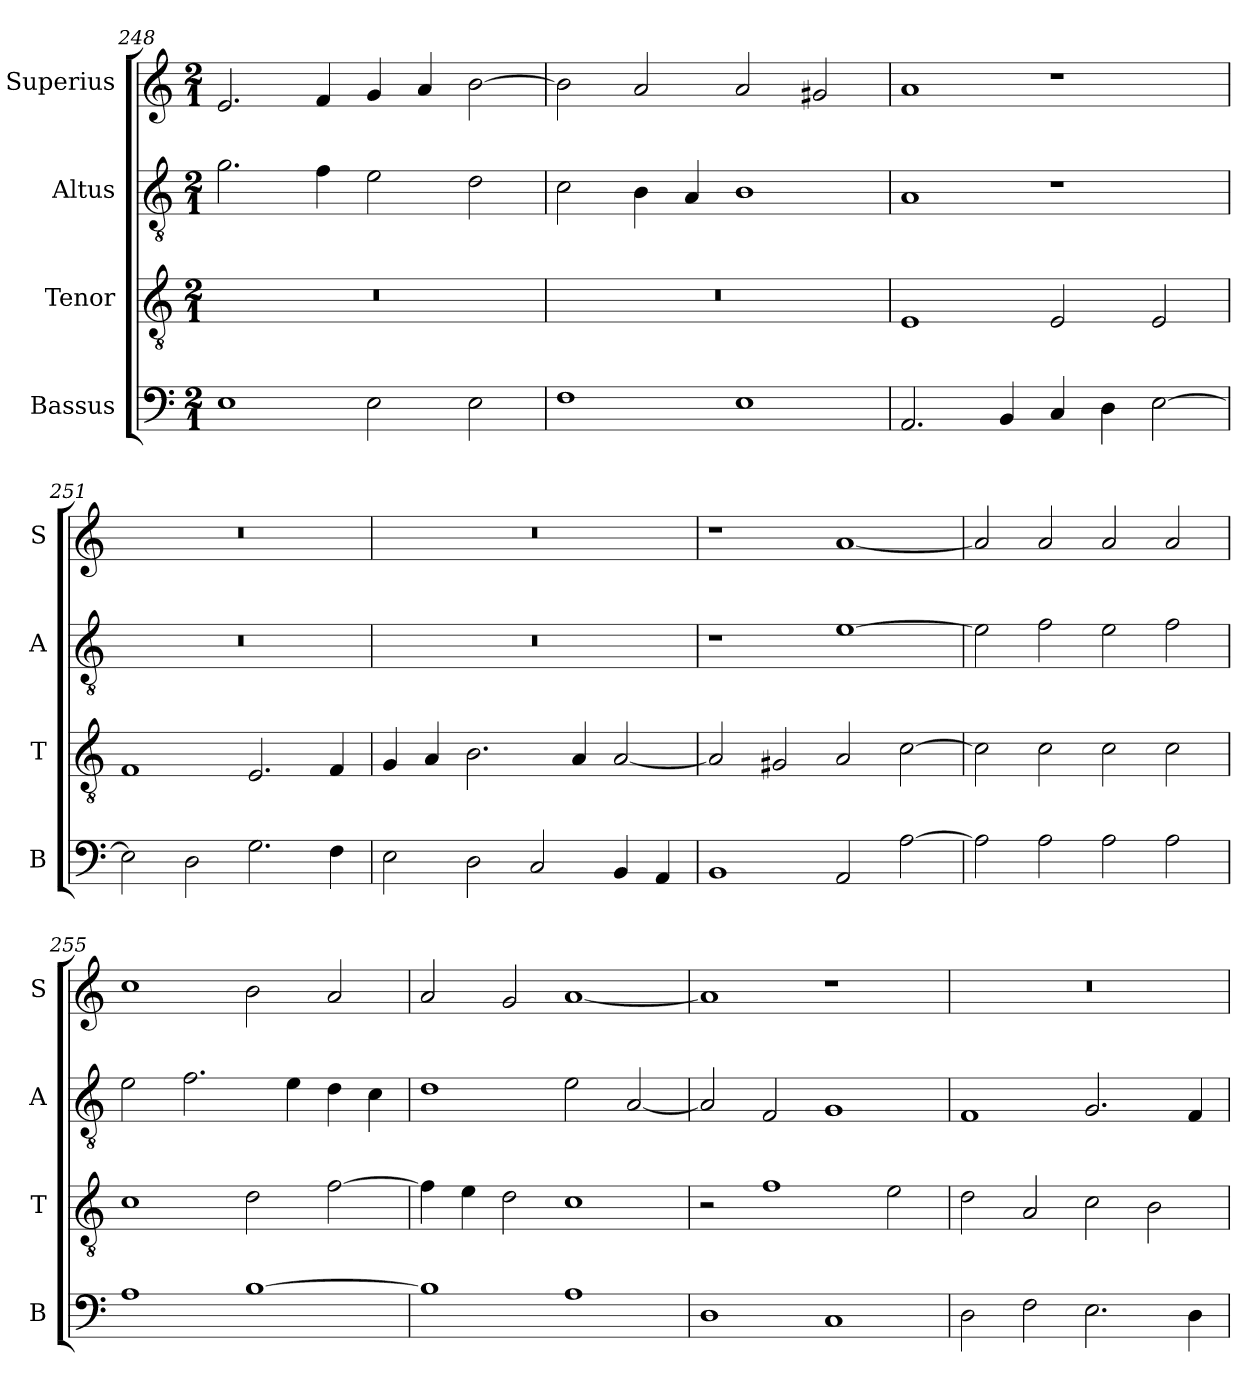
**kern	**kern	**kern	**kern
*part4	*part3	*part2	*part1
*staff4	*staff3	*staff2	*staff1
*I"Bassus	*I"Tenor	*I"Altus	*I"Superius
*I'B	*I'T	*I'A	*I'S
*clefF4	*clefGv2	*clefGv2	*clefG2
*k[]	*k[]	*k[]	*k[]
*C:	*C:	*C:	*C:
*M2/1	*M2/1	*M2/1	*M2/1
=248	=248	=248	=248
1E	0r	2.g	2.e
.	.	4f	4f
2E	.	2e	4g
.	.	.	4a
2E	.	2d	[2b
=249	=249	=249	=249
1F	0r	2c	2b]
.	.	4B	2a
.	.	4A	.
1E	.	1B	2a
.	.	.	2g#X
=250	=250	=250	=250
2.AA	1E	1A	1a
4BB	.	.	.
4C	2E	1r	1r
4D	.	.	.
[2E	2E	.	.
=251	=251	=251	=251
2E]	1F	0r	0r
2D	.	.	.
2.G	2.E	.	.
4F	4F	.	.
=252	=252	=252	=252
2E	4G	0r	0r
.	4A	.	.
2D	2.B	.	.
2C	.	.	.
.	4A	.	.
4BB	[2A	.	.
4AA	.	.	.
=253	=253	=253	=253
1BB	2A]	1r	1r
.	2G#X	.	.
2AA	2A	[1e	[1a
[2A	[2c	.	.
=254	=254	=254	=254
2A]	2c]	2e]	2a]
2A	2c	2f	2a
2A	2c	2e	2a
2A	2c	2f	2a
=255	=255	=255	=255
1A	1c	2e	1cc
.	.	2.f	.
[1B	2d	.	2b
.	.	4e	.
.	[2f	4d	2a
.	.	4c	.
=256	=256	=256	=256
1B]	4f]	1d	2a
.	4e	.	.
.	2d	.	2g
1A	1c	2e	[1a
.	.	[2A	.
=257	=257	=257	=257
1D	2r	2A]	1a]
.	1f	2F	.
1C	.	1G	1r
.	2e	.	.
=258	=258	=258	=258
2D	2d	1F	0r
2F	2A	.	.
2.E	2c	2.G	.
.	2B	.	.
4D	.	4F	.
=	=	=	=
*-	*-	*-	*-
